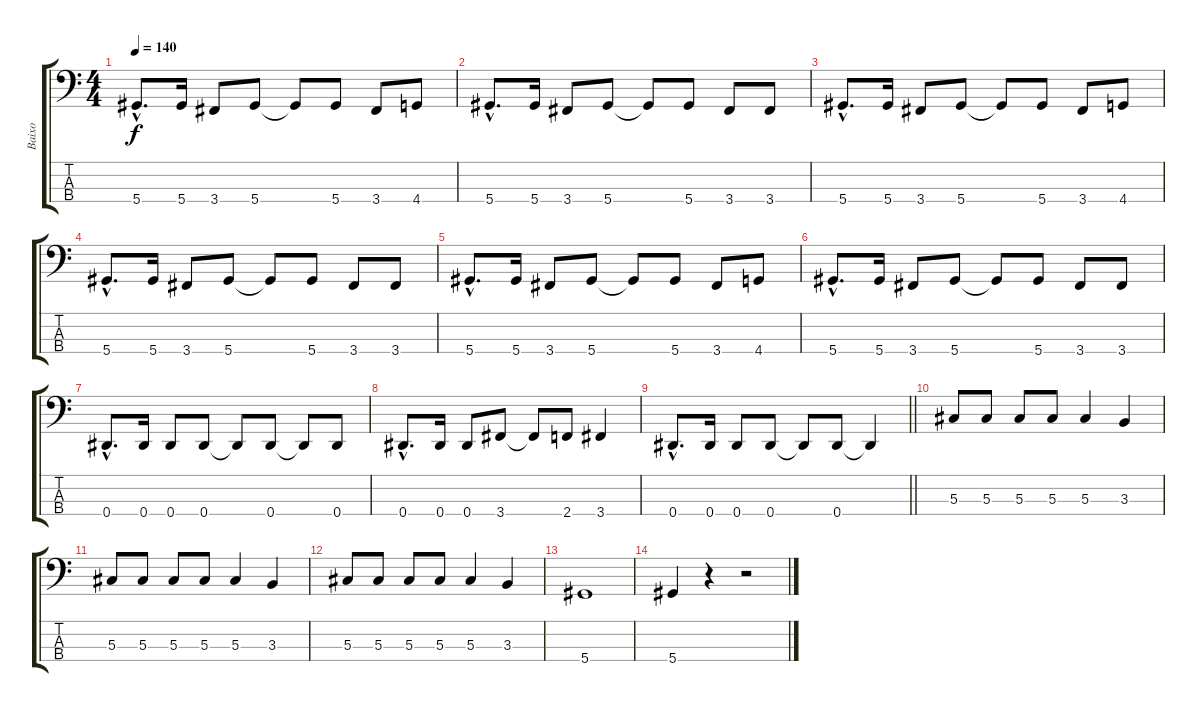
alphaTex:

\track ("Baixo" "Baixo") {instrument electricbasspick}
\staff {score tabs}
\tuning (Gb2 Db2 Ab1 Eb1) {hide}
\ts (4 4)
\tempo 140
\clef f4
\ks c
5.4{hac}.8{d dy f} 5.4.16 3.4.8 5.4.8 5.4{t}.8 5.4.8 3.4.8 4.4.8 |
5.4{hac}.8{d} 5.4.16 3.4.8 5.4.8 5.4{t}.8 5.4.8 3.4.8 3.4.8 |
5.4{hac}.8{d} 5.4.16 3.4.8 5.4.8 5.4{t}.8 5.4.8 3.4.8 4.4.8 |
5.4{hac}.8{d} 5.4.16 3.4.8 5.4.8 5.4{t}.8 5.4.8 3.4.8 3.4.8 |
5.4{hac}.8{d} 5.4.16 3.4.8 5.4.8 5.4{t}.8 5.4.8 3.4.8 4.4.8 |
5.4{hac}.8{d} 5.4.16 3.4.8 5.4.8 5.4{t}.8 5.4.8 3.4.8 3.4.8 |
0.4{hac}.8{d} 0.4.16 0.4.8 0.4.8 0.4{t}.8 0.4.8 0.4{t}.8 0.4.8 |
0.4{hac}.8{d} 0.4.16 0.4.8 3.4.8 3.4{t}.8 2.4.8 3.4.4 |
\barLineRight lightlight
0.4{hac}.8{d} 0.4.16 0.4.8 0.4.8 0.4{t}.8 0.4.8 0.4{t}.4 |
5.3.8 5.3.8 5.3.8 5.3.8 5.3.4 3.3.4 |
5.3.8 5.3.8 5.3.8 5.3.8 5.3.4 3.3.4 |
5.3.8{txt ""} 5.3.8 5.3.8 5.3.8 5.3.4 3.3.4 |
5.4.1 |
5.4.4 r.4 r.2
